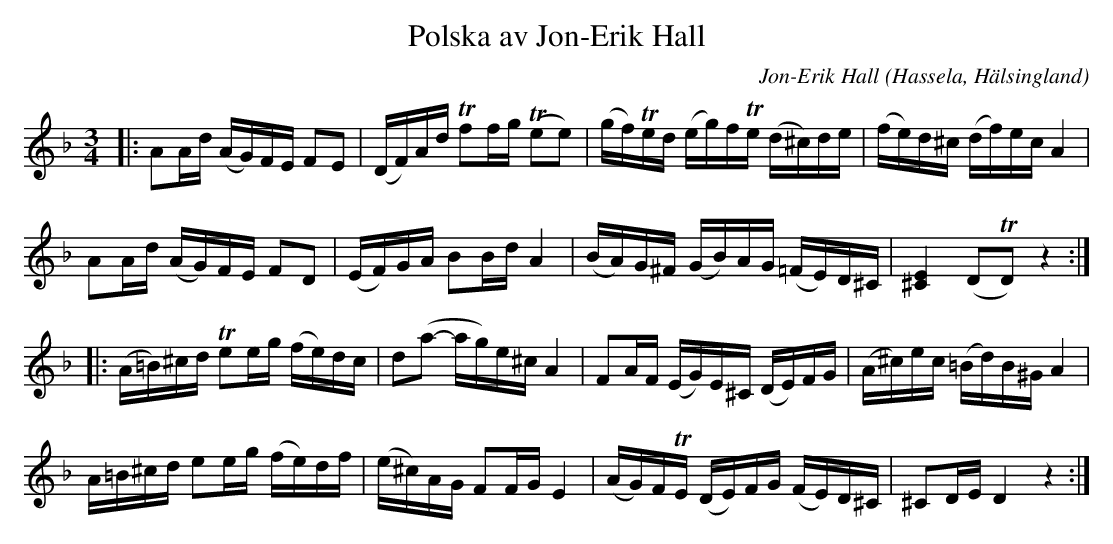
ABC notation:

X:1
T:Polska av Jon-Erik Hall
O:Hassela, Hälsingland
C:Jon-Erik Hall
M:3/4
L:1/16
K:Dm
|:A2Ad (AG)FE F2E2|(DF)Ad Tf2fg (Te2e2)|(gf)Ted (eg)fTe (d^c)de|(fe)d^c (df)ec A4|
A2Ad (AG)FE F2D2|(EF)GA B2Bd A4|(BA)G^F (GB)AG (=FE)D^C|[E^C]4 (D2TD2) z4:|
|:(A=B)^cd Te2eg (fe)dc|d2(a2- ag)e^c A4|F2AF (EG)E^C (DE)FG|(A^c)ec (=Bd)B^G A4|
A=B^cd e2eg (fe)df|(e^c)AG F2FG E4|(AG)FTE (DE)FG (FE)D^C|^C2DE D4 z4:|
